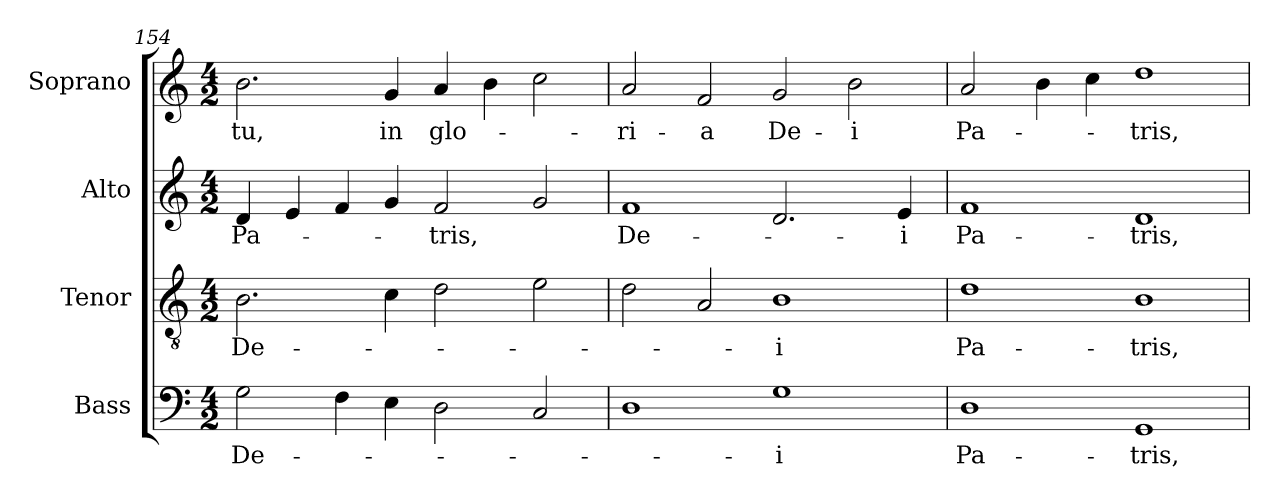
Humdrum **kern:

**kern	**text	**kern	**text	**kern	**text	**kern	**text
*part4	*part4	*part3	*part3	*part2	*part2	*part1	*part1
*staff4	*staff4	*staff3	*staff3	*staff2	*staff2	*staff1	*staff1
*I"Bass	*	*I"Tenor	*	*I"Alto	*	*I"Soprano	*
!!LO:LB:g=z
*clefF4	*	*clefGv2	*	*clefG2	*	*clefG2	*
*k[]	*	*k[]	*	*k[]	*	*k[]	*
*C:	*	*C:	*	*C:	*	*C:	*
*M4/2	*	*M4/2	*	*M4/2	*	*M4/2	*
=154	=154	=154	=154	=154	=154	=154	=154
2G\	De-	2.B\	De-	4d/	Pa-	2.b\	-tu,
.	.	.	.	4e/	.	.	.
4F\	.	.	.	4f/	.	.	.
4E\	.	4c\	.	4g/	.	4g/	in
2D\	.	2d\	.	2f/	-tris,	4a/	glo-
.	.	.	.	.	.	4b\	.
2C/	.	2e\	.	2g/	.	2cc\	.
=155	=155	=155	=155	=155	=155	=155	=155
1D	.	2d\	.	1f	De-	2a/	-ri-
.	.	2A/	.	.	.	2f/	-a
1G	-i	1B	-i	2.d/	.	2g/	De-
.	.	.	.	.	.	2b\	-i
.	.	.	.	4e/	-i	.	.
=156	=156	=156	=156	=156	=156	=156	=156
1D	Pa-	1d	Pa-	1f	Pa-	2a/	Pa-
.	.	.	.	.	.	4b\	.
.	.	.	.	.	.	4cc\	.
1GG	-tris,	1B	-tris,	1d	-tris,	1dd	-tris,
=	=	=	=	=	=	=	=
*-	*-	*-	*-	*-	*-	*-	*-
